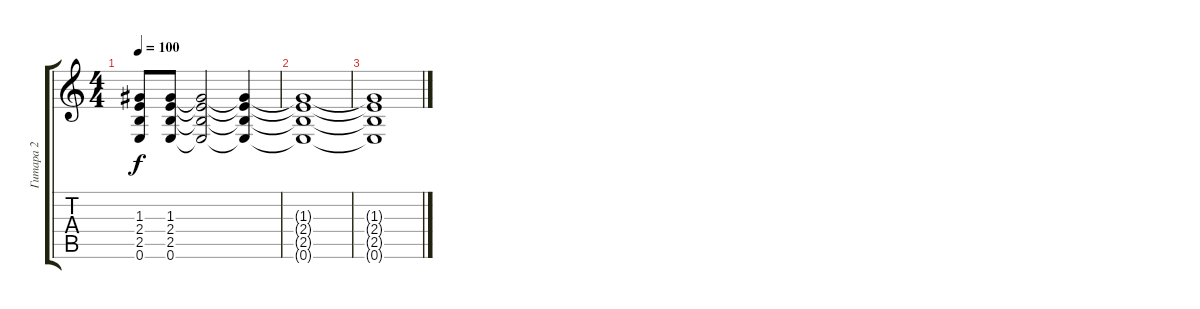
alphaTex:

\track ("Гитара 2" "Гитара 2") {instrument distortionguitar}
\staff {score tabs}
\tuning (E4 B3 G3 D3 A2 E2) {hide}
\ts (4 4)
\tempo 100
\clef g2
\ks c
(1.3 2.4 2.5 0.6).8{dy f} (1.3 2.4 2.5 0.6).8 (1.3{t} 2.4{t} 2.5{t} 0.6{t}).2 (1.3{t} 2.4{t} 2.5{t} 0.6{t}).4 |
(1.3{t} 2.4{t} 2.5{t} 0.6{t}).1 |
(1.3{t} 2.4{t} 2.5{t} 0.6{t}).1
